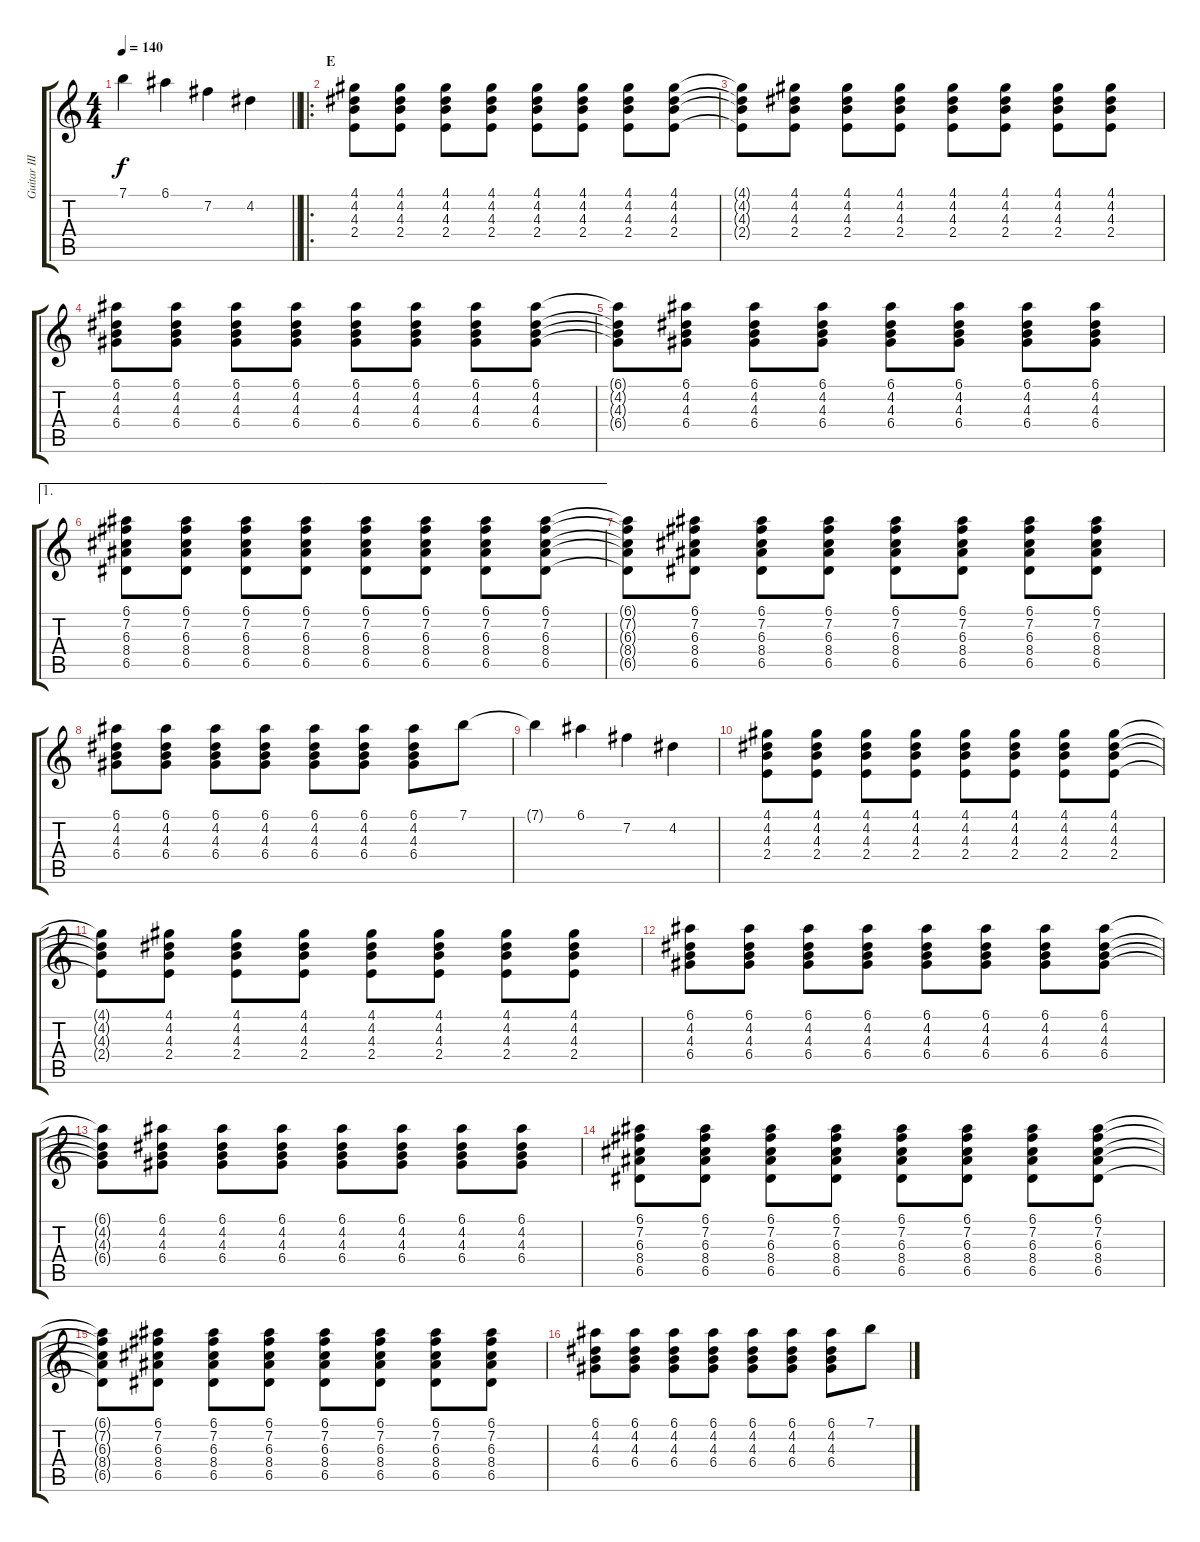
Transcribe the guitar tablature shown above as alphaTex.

\track ("Guitar III" "Guitar III") {instrument overdrivenguitar}
\staff {score tabs}
\tuning (E4 B3 G3 D3 A2 E2) {hide}
\ts (4 4)
\tempo 140
\clef g2
\barLineRight lightlight
\ks c
7.1{t}.4{dy f} 6.1.4 7.2.4 4.2.4 |
\ro
\section ("" "E")
(4.1 4.2 4.3 2.4).8 (4.1 4.2 4.3 2.4).8 (4.1 4.2 4.3 2.4).8 (4.1 4.2 4.3 2.4).8 (4.1 4.2 4.3 2.4).8 (4.1 4.2 4.3 2.4).8 (4.1 4.2 4.3 2.4).8 (4.1 4.2 4.3 2.4).8 |
(4.1{t} 4.2{t} 4.3{t} 2.4{t}).8 (4.1 4.2 4.3 2.4).8 (4.1 4.2 4.3 2.4).8 (4.1 4.2 4.3 2.4).8 (4.1 4.2 4.3 2.4).8 (4.1 4.2 4.3 2.4).8 (4.1 4.2 4.3 2.4).8 (4.1 4.2 4.3 2.4).8 |
(6.1 4.2 4.3 6.4).8 (6.1 4.2 4.3 6.4).8 (6.1 4.2 4.3 6.4).8 (6.1 4.2 4.3 6.4).8 (6.1 4.2 4.3 6.4).8 (6.1 4.2 4.3 6.4).8 (6.1 4.2 4.3 6.4).8 (6.1 4.2 4.3 6.4).8 |
(6.1{t} 4.2{t} 4.3{t} 6.4{t}).8 (6.1 4.2 4.3 6.4).8 (6.1 4.2 4.3 6.4).8 (6.1 4.2 4.3 6.4).8 (6.1 4.2 4.3 6.4).8 (6.1 4.2 4.3 6.4).8 (6.1 4.2 4.3 6.4).8 (6.1 4.2 4.3 6.4).8 |
\ae 1
(6.1 7.2 6.3 8.4 6.5).8 (6.1 7.2 6.3 8.4 6.5).8 (6.1 7.2 6.3 8.4 6.5).8 (6.1 7.2 6.3 8.4 6.5).8 (6.1 7.2 6.3 8.4 6.5).8 (6.1 7.2 6.3 8.4 6.5).8 (6.1 7.2 6.3 8.4 6.5).8 (6.1 7.2 6.3 8.4 6.5).8 |
(6.1{t} 7.2{t} 6.3{t} 8.4{t} 6.5{t}).8 (6.1 7.2 6.3 8.4 6.5).8 (6.1 7.2 6.3 8.4 6.5).8 (6.1 7.2 6.3 8.4 6.5).8 (6.1 7.2 6.3 8.4 6.5).8 (6.1 7.2 6.3 8.4 6.5).8 (6.1 7.2 6.3 8.4 6.5).8 (6.1 7.2 6.3 8.4 6.5).8 |
(6.1 4.2 4.3 6.4).8 (6.1 4.2 4.3 6.4).8 (6.1 4.2 4.3 6.4).8 (6.1 4.2 4.3 6.4).8 (6.1 4.2 4.3 6.4).8 (6.1 4.2 4.3 6.4).8 (6.1 4.2 4.3 6.4).8 7.1.8 |
7.1{t}.4 6.1.4 7.2.4 4.2.4 |
(4.1 4.2 4.3 2.4).8 (4.1 4.2 4.3 2.4).8 (4.1 4.2 4.3 2.4).8 (4.1 4.2 4.3 2.4).8 (4.1 4.2 4.3 2.4).8 (4.1 4.2 4.3 2.4).8 (4.1 4.2 4.3 2.4).8 (4.1 4.2 4.3 2.4).8 |
(4.1{t} 4.2{t} 4.3{t} 2.4{t}).8 (4.1 4.2 4.3 2.4).8 (4.1 4.2 4.3 2.4).8 (4.1 4.2 4.3 2.4).8 (4.1 4.2 4.3 2.4).8 (4.1 4.2 4.3 2.4).8 (4.1 4.2 4.3 2.4).8 (4.1 4.2 4.3 2.4).8 |
(6.1 4.2 4.3 6.4).8 (6.1 4.2 4.3 6.4).8 (6.1 4.2 4.3 6.4).8 (6.1 4.2 4.3 6.4).8 (6.1 4.2 4.3 6.4).8 (6.1 4.2 4.3 6.4).8 (6.1 4.2 4.3 6.4).8 (6.1 4.2 4.3 6.4).8 |
(6.1{t} 4.2{t} 4.3{t} 6.4{t}).8 (6.1 4.2 4.3 6.4).8 (6.1 4.2 4.3 6.4).8 (6.1 4.2 4.3 6.4).8 (6.1 4.2 4.3 6.4).8 (6.1 4.2 4.3 6.4).8 (6.1 4.2 4.3 6.4).8 (6.1 4.2 4.3 6.4).8 |
(6.1 7.2 6.3 8.4 6.5).8 (6.1 7.2 6.3 8.4 6.5).8 (6.1 7.2 6.3 8.4 6.5).8 (6.1 7.2 6.3 8.4 6.5).8 (6.1 7.2 6.3 8.4 6.5).8 (6.1 7.2 6.3 8.4 6.5).8 (6.1 7.2 6.3 8.4 6.5).8 (6.1 7.2 6.3 8.4 6.5).8 |
(6.1{t} 7.2{t} 6.3{t} 8.4{t} 6.5{t}).8 (6.1 7.2 6.3 8.4 6.5).8 (6.1 7.2 6.3 8.4 6.5).8 (6.1 7.2 6.3 8.4 6.5).8 (6.1 7.2 6.3 8.4 6.5).8 (6.1 7.2 6.3 8.4 6.5).8 (6.1 7.2 6.3 8.4 6.5).8 (6.1 7.2 6.3 8.4 6.5).8 |
(6.1 4.2 4.3 6.4).8 (6.1 4.2 4.3 6.4).8 (6.1 4.2 4.3 6.4).8 (6.1 4.2 4.3 6.4).8 (6.1 4.2 4.3 6.4).8 (6.1 4.2 4.3 6.4).8 (6.1 4.2 4.3 6.4).8 7.1.8
